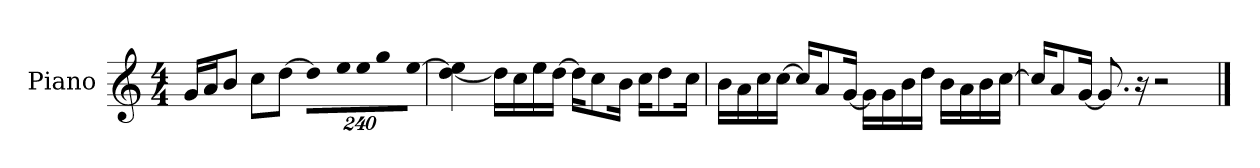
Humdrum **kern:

**kern
*part1
*staff1
*I"Piano
*I'P-no
*clefG2
*k[]
*M4/4
*MM90
=1
16g/LL
16a/J
8b/J
8cc\L
[8dd\J
*Xbrackettup
!LO:N:vis=8
960%137dd\L]
!LO:N:vis=16
1920%137ee\L
!LO:N:vis=16
1920%137ee\J
!LO:N:vis=8
960%137gg\
!LO:N:vis=16
[1920%137ee\Jk
=2
[4dd\ 4ee\]
16dd\LL]
16cc\
16ee\
[16dd\JJ
16dd\KL]
8cc\
16b\Jk
16cc\KL
8dd\
16cc\Jk
=3
16b\LL
16a\
16cc\
[16cc\JJ
16cc/KL]
8a/
[16g/Jk
16g\LL]
16g\
16b\
16dd\JJ
16b\LL
16a\
16b\
[16cc\JJ
!!LO:LB:g=z
=4
16cc/KL]
8a/
[16g/Jk
8.g/]
16r
2r
==
*-
